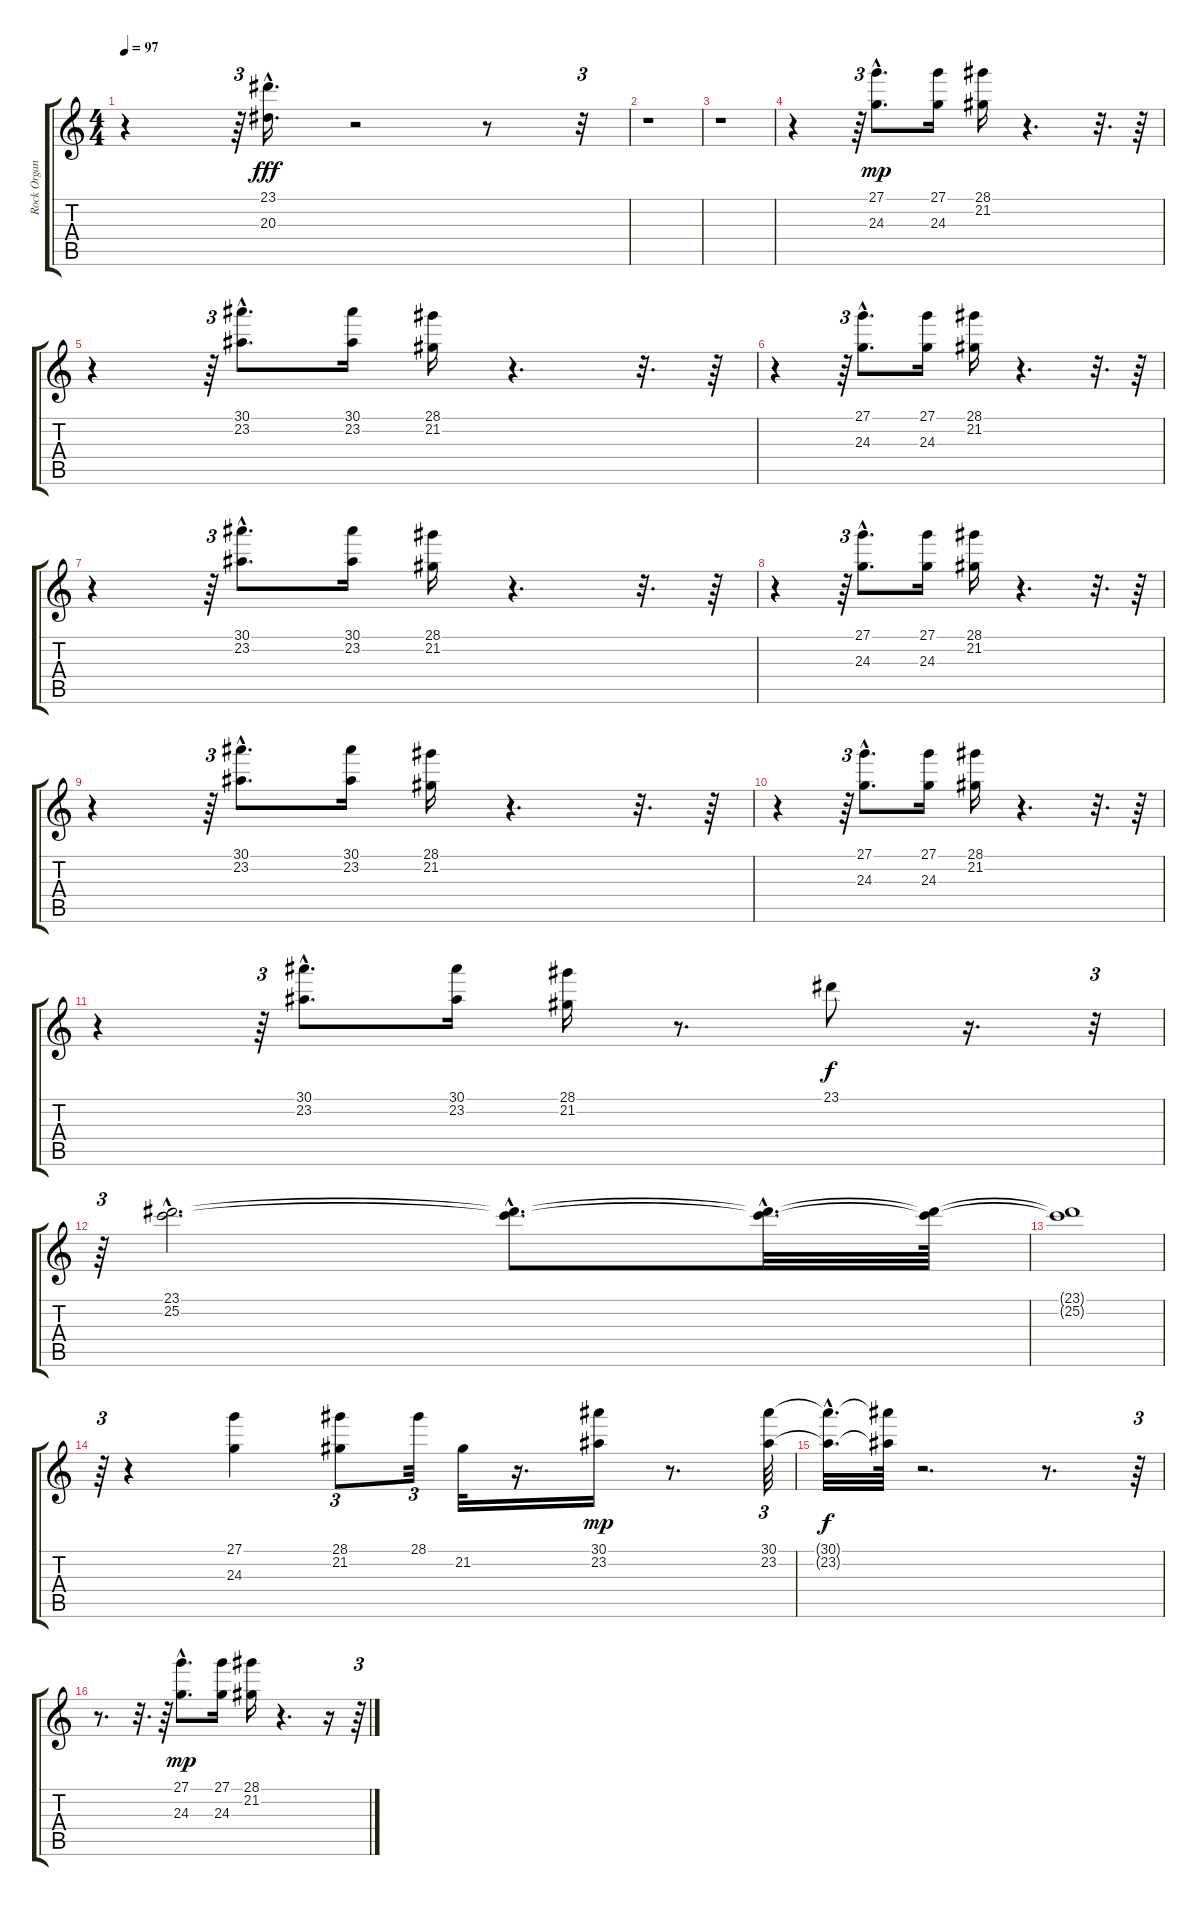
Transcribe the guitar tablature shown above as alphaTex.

\track ("Rock Organ" "Rock Organ") {instrument rockorgan}
\staff {score tabs}
\tuning (E4 B3 G3 D3 A2 E2) {hide}
\ts (4 4)
\tempo 97
\clef g2
\ks c
r.4{dy fff} r.64{tu (3 2)} (23.1{hac} 20.3{hac}).16{d} r.2 r.8 r.32{tu (3 2)} |
r.1 |
r.1 |
r.4 r.64{tu (3 2)} (27.1{hac} 24.3{hac}).8{d dy mp} (27.1 24.3).16 (28.1 21.2).16 r.4{d} r.32{d} r.64 |
r.4 r.64{tu (3 2)} (30.1{hac} 23.2{hac}).8{d} (30.1 23.2).16 (28.1 21.2).16 r.4{d} r.32{d} r.64 |
r.4 r.64{tu (3 2)} (27.1{hac} 24.3{hac}).8{d} (27.1 24.3).16 (28.1 21.2).16 r.4{d} r.32{d} r.64 |
r.4 r.64{tu (3 2)} (30.1{hac} 23.2{hac}).8{d} (30.1 23.2).16 (28.1 21.2).16 r.4{d} r.32{d} r.64 |
r.4 r.64{tu (3 2)} (27.1{hac} 24.3{hac}).8{d} (27.1 24.3).16 (28.1 21.2).16 r.4{d} r.32{d} r.64 |
r.4 r.64{tu (3 2)} (30.1{hac} 23.2{hac}).8{d} (30.1 23.2).16 (28.1 21.2).16 r.4{d} r.32{d} r.64 |
r.4 r.64{tu (3 2)} (27.1{hac} 24.3{hac}).8{d} (27.1 24.3).16 (28.1 21.2).16 r.4{d} r.32{d} r.64 |
r.4 r.64{tu (3 2)} (30.1{hac} 23.2{hac}).8{d} (30.1 23.2).16 (28.1 21.2).16 r.8{d} 23.1.8{dy f} r.16{d} r.32{tu (3 2)} |
r.64{tu (3 2)} (23.1{hac} 25.2{hac}).2{d} (23.1{hac t} 25.2{hac t}).8{d} (23.1{hac t} 25.2{hac t}).32{d} (23.1{t} 25.2{t}).64 |
(23.1{t} 25.2{t}).1 |
r.64{tu (3 2)} r.4 (27.1 24.3).4 (28.1 21.2).8{tu (3 2)} 28.1.32{tu (3 2)} 21.2.32 r.16{d} (30.1 23.2).16{dy mp} r.8{d} (30.1 23.2).64{tu (3 2)} |
(30.1{hac t} 23.2{hac t}).32{d dy f} (30.1{t} 23.2{t}).64 r.2{d} r.8{d} r.64{tu (3 2)} |
r.8{d} r.32{d} r.64 (27.1{hac} 24.3{hac}).8{d dy mp} (27.1 24.3).16 (28.1 21.2).16 r.4{d} r.16 r.64{tu (3 2)}
